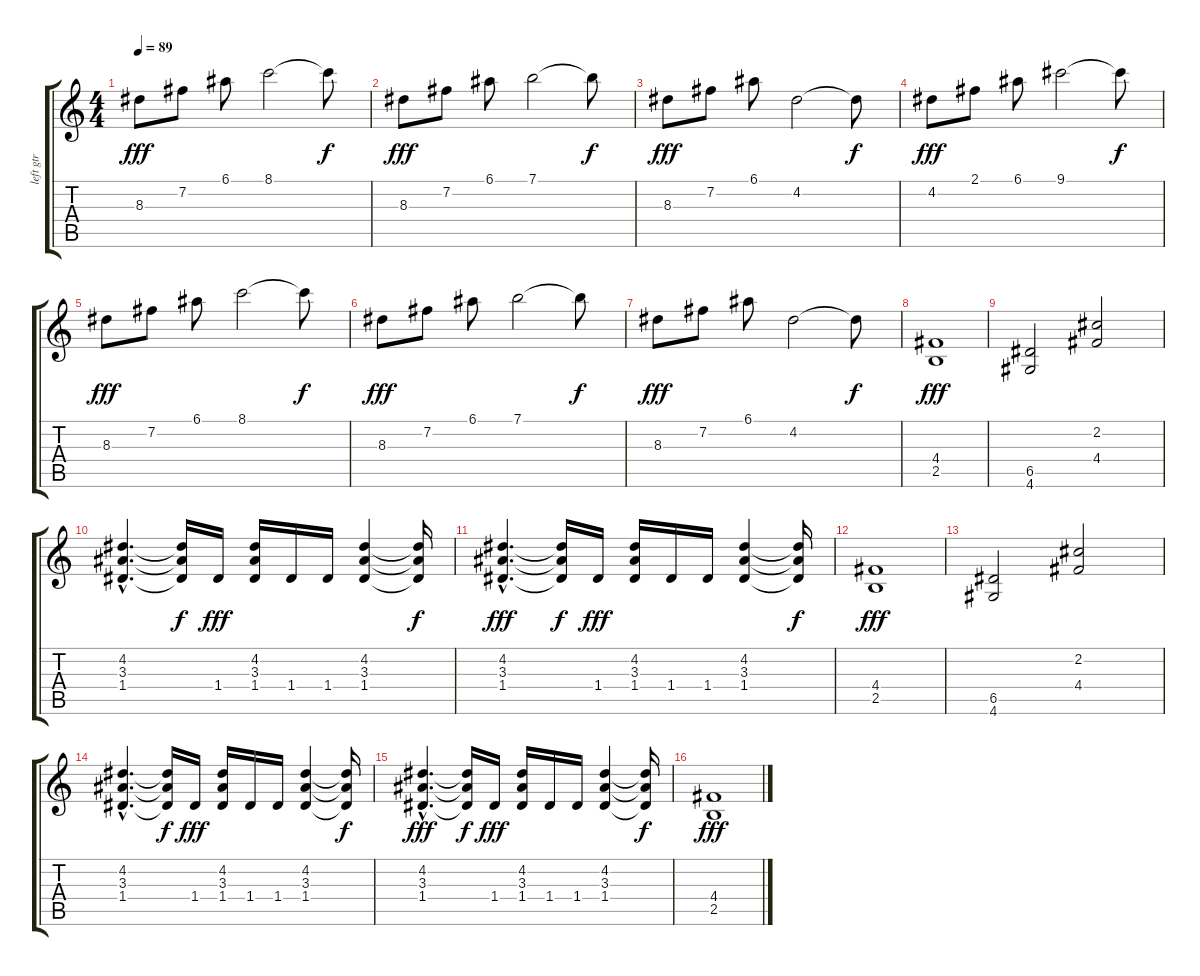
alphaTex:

\track ("left gtr" "left gtr") {instrument distortionguitar}
\staff {score tabs}
\tuning (E4 B3 G3 D3 A2 E2) {hide}
\ts (4 4)
\tempo 89
\clef g2
\ks c
8.3.8{dy fff} 7.2.8 6.1.8 8.1.2 8.1{t}.8{dy f} |
8.3.8{dy fff} 7.2.8 6.1.8 7.1.2 7.1{t}.8{dy f} |
8.3.8{dy fff} 7.2.8 6.1.8 4.2.2 4.2{t}.8{dy f} |
4.2.8{dy fff} 2.1.8 6.1.8 9.1.2 9.1{t}.8{dy f} |
8.3.8{dy fff} 7.2.8 6.1.8 8.1.2 8.1{t}.8{dy f} |
8.3.8{dy fff} 7.2.8 6.1.8 7.1.2 7.1{t}.8{dy f} |
8.3.8{dy fff} 7.2.8 6.1.8 4.2.2 4.2{t}.8{dy f} |
(4.4 2.5).1{dy fff} |
(6.5 4.6).2 (2.2 4.4).2 |
(4.2{hac} 3.3{hac} 1.4{hac}).4{d} (4.2{t} 3.3{t} 1.4{t}).16{dy f} 1.4.16{dy fff} (4.2 3.3 1.4).16 1.4.16 1.4.16 (4.2 3.3 1.4).4 (4.2{t} 3.3{t} 1.4{t}).16{dy f} |
(4.2{hac} 3.3{hac} 1.4{hac}).4{d dy fff} (4.2{t} 3.3{t} 1.4{t}).16{dy f} 1.4.16{dy fff} (4.2 3.3 1.4).16 1.4.16 1.4.16 (4.2 3.3 1.4).4 (4.2{t} 3.3{t} 1.4{t}).16{dy f} |
(4.4 2.5).1{dy fff} |
(6.5 4.6).2 (2.2 4.4).2 |
(4.2{hac} 3.3{hac} 1.4{hac}).4{d} (4.2{t} 3.3{t} 1.4{t}).16{dy f} 1.4.16{dy fff} (4.2 3.3 1.4).16 1.4.16 1.4.16 (4.2 3.3 1.4).4 (4.2{t} 3.3{t} 1.4{t}).16{dy f} |
(4.2{hac} 3.3{hac} 1.4{hac}).4{d dy fff} (4.2{t} 3.3{t} 1.4{t}).16{dy f} 1.4.16{dy fff} (4.2 3.3 1.4).16 1.4.16 1.4.16 (4.2 3.3 1.4).4 (4.2{t} 3.3{t} 1.4{t}).16{dy f} |
(4.4 2.5).1{dy fff}
